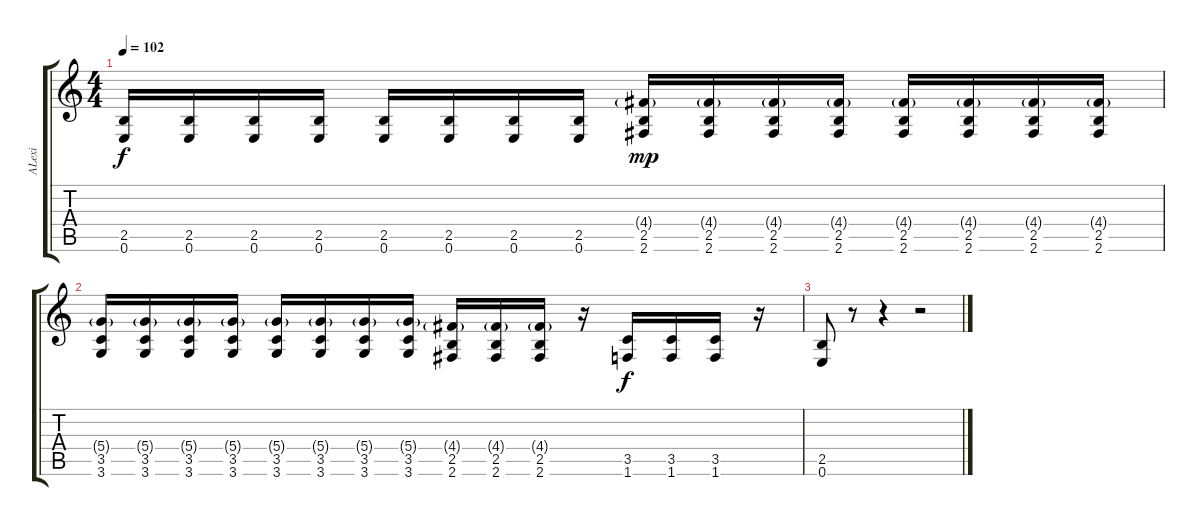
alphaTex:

\track ("ALexi" "ALexi") {instrument overdrivenguitar}
\staff {score tabs}
\tuning (E4 B3 G3 D3 A2 E2) {hide}
\ts (4 4)
\tempo 102
\clef g2
\ks c
(2.5 0.6).16{dy f} (2.5 0.6).16 (2.5 0.6).16 (2.5 0.6).16 (2.5 0.6).16 (2.5 0.6).16 (2.5 0.6).16 (2.5 0.6).16 (4.4{g} 2.5 2.6).16{dy mp} (4.4{g} 2.5 2.6).16 (4.4{g} 2.5 2.6).16 (4.4{g} 2.5 2.6).16 (4.4{g} 2.5 2.6).16 (4.4{g} 2.5 2.6).16 (4.4{g} 2.5 2.6).16 (4.4{g} 2.5 2.6).16 |
(5.4{g} 3.5 3.6).16 (5.4{g} 3.5 3.6).16 (5.4{g} 3.5 3.6).16 (5.4{g} 3.5 3.6).16 (5.4{g} 3.5 3.6).16 (5.4{g} 3.5 3.6).16 (5.4{g} 3.5 3.6).16 (5.4{g} 3.5 3.6).16 (4.4{g} 2.5 2.6).16 (4.4{g} 2.5 2.6).16 (4.4{g} 2.5 2.6).16 r.16 (3.5 1.6).16{dy f} (3.5 1.6).16 (3.5 1.6).16 r.16 |
(2.5 0.6).8 r.8 r.4 r.2
